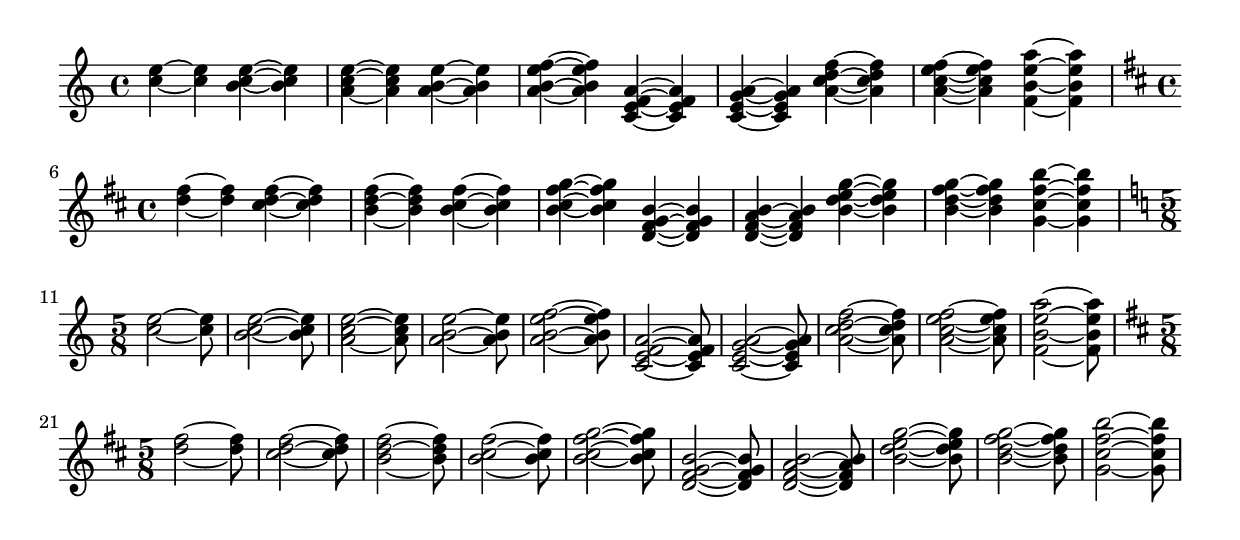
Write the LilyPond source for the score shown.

\header {


  texidoc = "In chords, ties keep closer to the note head vertically,
but never collide with heads or stems. Seconds are formatted up/down;
the rest of the ties are positioned according to their vertical
position.

The code does not handle all cases. Sometimes ties will printed on top
of or very close to each other. This happens in the last chords of
each system.  "
  

}

\version "2.7.13"

\paper {
  indent = #0.0
  raggedright = ##t
}

testShort =
{
   \time 4/4
  \key c \major
  \relative c'' {
				%  c ~ c
    <c e> ~ <c e>
    <b c e> ~ <b c e>
    <a c e> ~ <a c e>
    <a b e> ~ <a b e>
    <a b e f> ~ <a b e f> 
  }

  \relative c' {
    <c e f a> ~ <c e f a>
    <c e g a> ~ <c e g a>
    
    <a' c d f> ~ <a c d f>  
    <a c e f> ~ <a c e f>
    <f b e a>4 ~ <f b e a>
  }
}  

testLong =
{
  \time 5/8
  \key c \major
  \relative c'' {
    <c e>2 ~ <c e>8
    <b c e>2 ~ <b c e>8
    <a c e>2 ~ <a c e>8
    <a b e>2 ~ <a b e>8
    <a b e f>2 ~ <a b e f>8
  }

  \relative c' {
    <c e f a>2 ~ <c e f a>8
    <c e g a>2 ~ <c e g a>8
    <a' c d f>2  ~ <a c d f>8  
    <a c e f>2  ~ <a c e f>8  
    <f b e a>2 ~ <f b e a>8
  }
}  

\new Voice
{ \testShort \break
  \transpose c d \testShort \break
  \testLong \break
  \transpose c d \testLong \break
}

